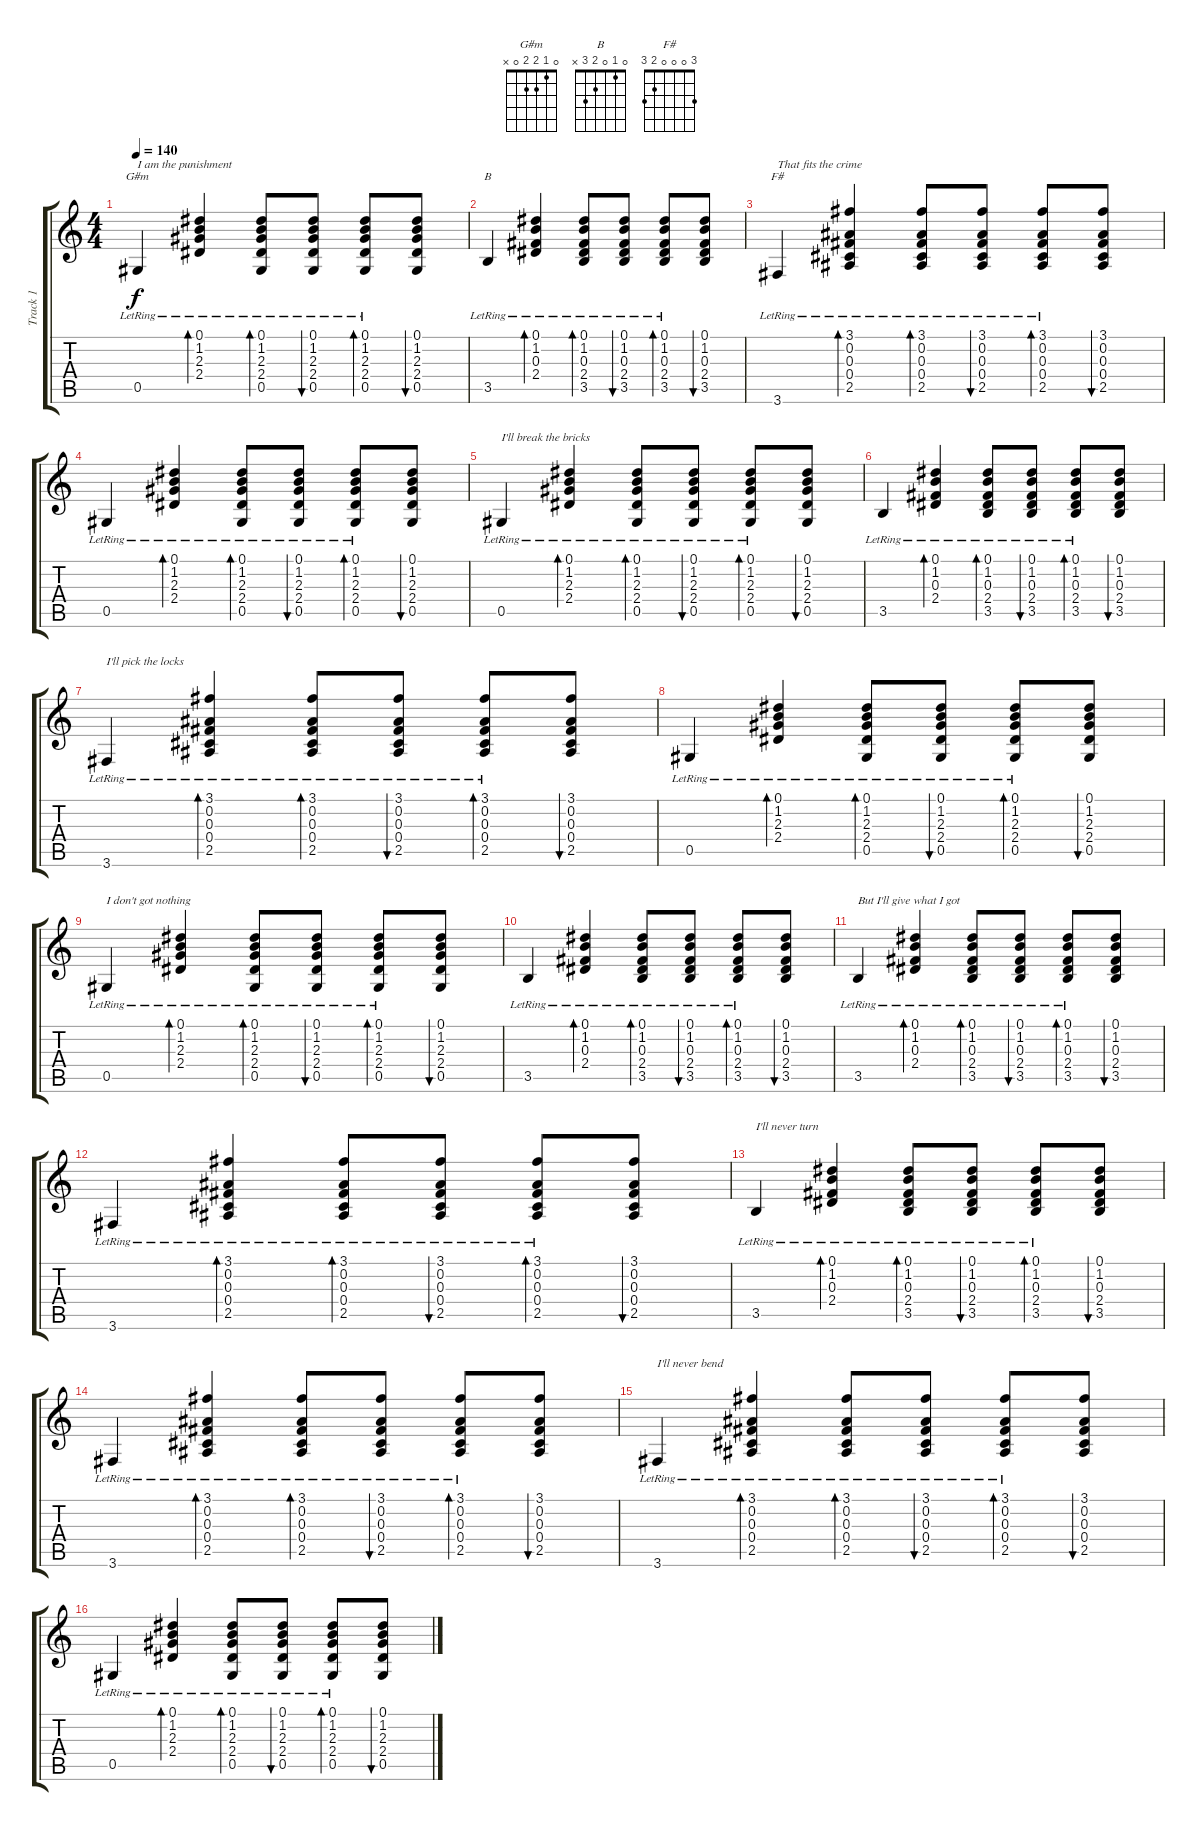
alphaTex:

\track ("Track 1" "Track 1") {instrument acousticguitarsteel}
\staff {score tabs}
\tuning (Eb4 Bb3 Gb3 Db3 Ab2 Eb2) {hide}
\chord ("G#m" 0 1 2 2 0 x)
\chord ("B" 0 1 0 2 3 x)
\chord ("F#" 3 0 0 0 2 3)
\ts (4 4)
\tempo 140
\clef g2
\ks c
0.5{lr}.4{ch "G#m" txt "I am the punishment" dy f} (0.1{lr} 1.2{lr} 2.3{lr} 2.4{lr}).4{bd 120} (0.1{lr} 1.2{lr} 2.3{lr} 2.4{lr} 0.5{lr}).8{bd 120} (0.1{lr} 1.2{lr} 2.3{lr} 2.4{lr} 0.5{lr}).8{bu 120} (0.1{lr} 1.2{lr} 2.3{lr} 2.4{lr} 0.5{lr}).8{bd 120} (0.1 1.2 2.3 2.4 0.5).8{bu 120} |
3.5{lr}.4{ch "B"} (0.1{lr} 1.2{lr} 0.3{lr} 2.4{lr}).4{bd 120} (0.1{lr} 1.2{lr} 0.3{lr} 2.4{lr} 3.5{lr}).8{bd 120} (0.1{lr} 1.2{lr} 0.3{lr} 2.4{lr} 3.5{lr}).8{bu 120} (0.1{lr} 1.2{lr} 0.3{lr} 2.4{lr} 3.5{lr}).8{bd 120} (0.1 1.2 0.3 2.4 3.5).8{bu 120} |
3.6{lr}.4{ch "F#" txt "That fits the crime"} (3.1{lr} 0.2{lr} 0.3{lr} 0.4{lr} 2.5).4{bd 120} (3.1{lr} 0.2{lr} 0.3{lr} 0.4{lr} 2.5{lr}).8{bd 120} (3.1{lr} 0.2{lr} 0.3{lr} 0.4{lr} 2.5{lr}).8{bu 120} (3.1{lr} 0.2{lr} 0.3{lr} 0.4{lr} 2.5{lr}).8{bd 120} (3.1 0.2 0.3 0.4 2.5).8{bu 120} |
0.5{lr}.4 (0.1{lr} 1.2{lr} 2.3{lr} 2.4{lr}).4{bd 120} (0.1{lr} 1.2{lr} 2.3{lr} 2.4{lr} 0.5{lr}).8{bd 120} (0.1{lr} 1.2{lr} 2.3{lr} 2.4{lr} 0.5{lr}).8{bu 120} (0.1{lr} 1.2{lr} 2.3{lr} 2.4{lr} 0.5{lr}).8{bd 120} (0.1 1.2 2.3 2.4 0.5).8{bu 120} |
0.5{lr}.4{txt "I'll break the bricks"} (0.1{lr} 1.2{lr} 2.3{lr} 2.4{lr}).4{bd 120} (0.1{lr} 1.2{lr} 2.3{lr} 2.4{lr} 0.5{lr}).8{bd 120} (0.1{lr} 1.2{lr} 2.3{lr} 2.4{lr} 0.5{lr}).8{bu 120} (0.1{lr} 1.2{lr} 2.3{lr} 2.4{lr} 0.5{lr}).8{bd 120} (0.1 1.2 2.3 2.4 0.5).8{bu 120} |
3.5{lr}.4 (0.1{lr} 1.2{lr} 0.3{lr} 2.4{lr}).4{bd 120} (0.1{lr} 1.2{lr} 0.3{lr} 2.4{lr} 3.5{lr}).8{bd 120} (0.1{lr} 1.2{lr} 0.3{lr} 2.4{lr} 3.5{lr}).8{bu 120} (0.1{lr} 1.2{lr} 0.3{lr} 2.4{lr} 3.5{lr}).8{bd 120} (0.1 1.2 0.3 2.4 3.5).8{bu 120} |
3.6{lr}.4{txt "I'll pick the locks"} (3.1{lr} 0.2{lr} 0.3{lr} 0.4{lr} 2.5).4{bd 120} (3.1{lr} 0.2{lr} 0.3{lr} 0.4{lr} 2.5{lr}).8{bd 120} (3.1{lr} 0.2{lr} 0.3{lr} 0.4{lr} 2.5{lr}).8{bu 120} (3.1{lr} 0.2{lr} 0.3{lr} 0.4{lr} 2.5{lr}).8{bd 120} (3.1 0.2 0.3 0.4 2.5).8{bu 120} |
0.5{lr}.4 (0.1{lr} 1.2{lr} 2.3{lr} 2.4{lr}).4{bd 120} (0.1{lr} 1.2{lr} 2.3{lr} 2.4{lr} 0.5{lr}).8{bd 120} (0.1{lr} 1.2{lr} 2.3{lr} 2.4{lr} 0.5{lr}).8{bu 120} (0.1{lr} 1.2{lr} 2.3{lr} 2.4{lr} 0.5{lr}).8{bd 120} (0.1 1.2 2.3 2.4 0.5).8{bu 120} |
0.5{lr}.4{txt "I don't got nothing"} (0.1{lr} 1.2{lr} 2.3{lr} 2.4{lr}).4{bd 120} (0.1{lr} 1.2{lr} 2.3{lr} 2.4{lr} 0.5{lr}).8{bd 120} (0.1{lr} 1.2{lr} 2.3{lr} 2.4{lr} 0.5{lr}).8{bu 120} (0.1{lr} 1.2{lr} 2.3{lr} 2.4{lr} 0.5{lr}).8{bd 120} (0.1 1.2 2.3 2.4 0.5).8{bu 120} |
3.5{lr}.4 (0.1{lr} 1.2{lr} 0.3{lr} 2.4{lr}).4{bd 120} (0.1{lr} 1.2{lr} 0.3{lr} 2.4{lr} 3.5{lr}).8{bd 120} (0.1{lr} 1.2{lr} 0.3{lr} 2.4{lr} 3.5{lr}).8{bu 120} (0.1{lr} 1.2{lr} 0.3{lr} 2.4{lr} 3.5{lr}).8{bd 120} (0.1 1.2 0.3 2.4 3.5).8{bu 120} |
3.5{lr}.4{txt "But I'll give what I got"} (0.1{lr} 1.2{lr} 0.3{lr} 2.4{lr}).4{bd 120} (0.1{lr} 1.2{lr} 0.3{lr} 2.4{lr} 3.5{lr}).8{bd 120} (0.1{lr} 1.2{lr} 0.3{lr} 2.4{lr} 3.5{lr}).8{bu 120} (0.1{lr} 1.2{lr} 0.3{lr} 2.4{lr} 3.5{lr}).8{bd 120} (0.1 1.2 0.3 2.4 3.5).8{bu 120} |
3.6{lr}.4 (3.1{lr} 0.2{lr} 0.3{lr} 0.4{lr} 2.5).4{bd 120} (3.1{lr} 0.2{lr} 0.3{lr} 0.4{lr} 2.5{lr}).8{bd 120} (3.1{lr} 0.2{lr} 0.3{lr} 0.4{lr} 2.5{lr}).8{bu 120} (3.1{lr} 0.2{lr} 0.3{lr} 0.4{lr} 2.5{lr}).8{bd 120} (3.1 0.2 0.3 0.4 2.5).8{bu 120} |
3.5{lr}.4{txt "I'll never turn"} (0.1{lr} 1.2{lr} 0.3{lr} 2.4{lr}).4{bd 120} (0.1{lr} 1.2{lr} 0.3{lr} 2.4{lr} 3.5{lr}).8{bd 120} (0.1{lr} 1.2{lr} 0.3{lr} 2.4{lr} 3.5{lr}).8{bu 120} (0.1{lr} 1.2{lr} 0.3{lr} 2.4{lr} 3.5{lr}).8{bd 120} (0.1 1.2 0.3 2.4 3.5).8{bu 120} |
3.6{lr}.4 (3.1{lr} 0.2{lr} 0.3{lr} 0.4{lr} 2.5).4{bd 120} (3.1{lr} 0.2{lr} 0.3{lr} 0.4{lr} 2.5{lr}).8{bd 120} (3.1{lr} 0.2{lr} 0.3{lr} 0.4{lr} 2.5{lr}).8{bu 120} (3.1{lr} 0.2{lr} 0.3{lr} 0.4{lr} 2.5{lr}).8{bd 120} (3.1 0.2 0.3 0.4 2.5).8{bu 120} |
3.6{lr}.4{txt "I'll never bend"} (3.1{lr} 0.2{lr} 0.3{lr} 0.4{lr} 2.5).4{bd 120} (3.1{lr} 0.2{lr} 0.3{lr} 0.4{lr} 2.5{lr}).8{bd 120} (3.1{lr} 0.2{lr} 0.3{lr} 0.4{lr} 2.5{lr}).8{bu 120} (3.1{lr} 0.2{lr} 0.3{lr} 0.4{lr} 2.5{lr}).8{bd 120} (3.1 0.2 0.3 0.4 2.5).8{bu 120} |
0.5{lr}.4 (0.1{lr} 1.2{lr} 2.3{lr} 2.4{lr}).4{bd 120} (0.1{lr} 1.2{lr} 2.3{lr} 2.4{lr} 0.5{lr}).8{bd 120} (0.1{lr} 1.2{lr} 2.3{lr} 2.4{lr} 0.5{lr}).8{bu 120} (0.1{lr} 1.2{lr} 2.3{lr} 2.4{lr} 0.5{lr}).8{bd 120} (0.1 1.2 2.3 2.4 0.5).8{bu 120}
